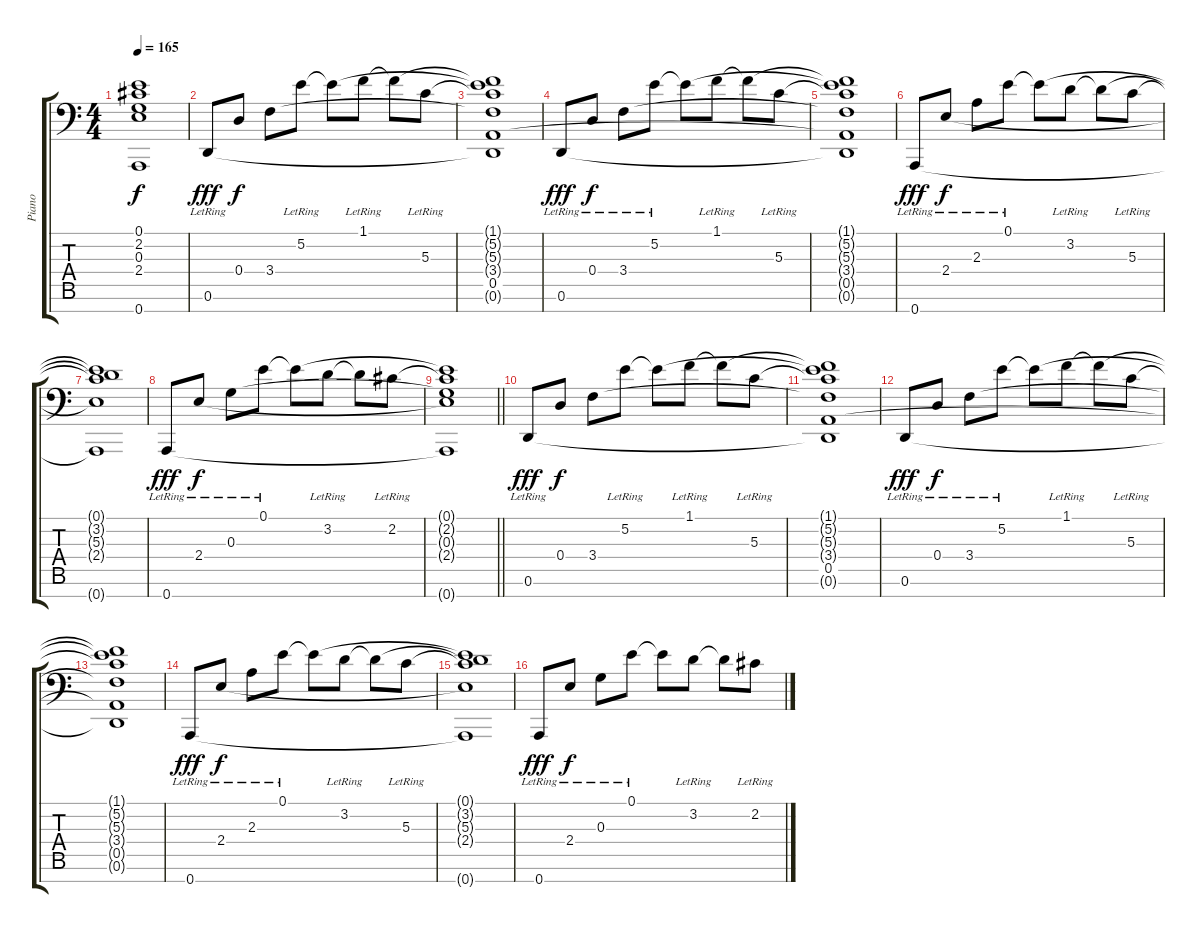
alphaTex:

\track ("Piano" "Piano") {instrument acousticgrandpiano}
\staff {score tabs}
\tuning (E4 B3 G3 D3 A2 D2 A1) {hide}
\ts (4 4)
\tempo 165
\clef f4
\ks c
(0.1{t} 2.2{t} 0.3{t} 2.4{t} 0.7{t}).1{dy f} |
0.6{lr}.8{dy fff} 0.4.8{dy f} 3.4.8 5.2{lr}.8 5.2{t}.8 1.1{lr}.8 1.1{t}.8 5.3{lr}.8 |
(1.1{t} 5.2{t} 5.3{t} 3.4{t} 0.5 0.6{t}).1 |
0.6{lr}.8{dy fff} 0.4{lr}.8{dy f} 3.4{lr}.8 5.2{lr}.8 5.2{t}.8 1.1{lr}.8 1.1{t}.8 5.3{lr}.8 |
(1.1{t} 5.2{t} 5.3{t} 3.4{t} 0.5{t} 0.6{t}).1 |
0.7{lr}.8{dy fff} 2.4{lr}.8{dy f} 2.3{lr}.8 0.1{lr}.8 0.1{t}.8 3.2{lr}.8 3.2{t}.8 5.3{lr}.8 |
(0.1{t} 3.2{t} 5.3{t} 2.4{t} 0.7{t}).1 |
0.7{lr}.8{dy fff} 2.4{lr}.8{dy f} 0.3{lr}.8 0.1{lr}.8 0.1{t}.8 3.2{lr}.8 3.2{t}.8 2.2{lr}.8 |
\barLineRight lightlight
(0.1{t} 2.2{t} 0.3{t} 2.4{t} 0.7{t}).1 |
0.6{lr}.8{dy fff} 0.4.8{dy f} 3.4.8 5.2{lr}.8 5.2{t}.8 1.1{lr}.8 1.1{t}.8 5.3{lr}.8 |
(1.1{t} 5.2{t} 5.3{t} 3.4{t} 0.5 0.6{t}).1 |
0.6{lr}.8{dy fff} 0.4{lr}.8{dy f} 3.4{lr}.8 5.2{lr}.8 5.2{t}.8 1.1{lr}.8 1.1{t}.8 5.3{lr}.8 |
(1.1{t} 5.2{t} 5.3{t} 3.4{t} 0.5{t} 0.6{t}).1 |
0.7{lr}.8{dy fff} 2.4{lr}.8{dy f} 2.3{lr}.8 0.1{lr}.8 0.1{t}.8 3.2{lr}.8 3.2{t}.8 5.3{lr}.8 |
(0.1{t} 3.2{t} 5.3{t} 2.4{t} 0.7{t}).1 |
0.7{lr}.8{dy fff} 2.4{lr}.8{dy f} 0.3{lr}.8 0.1{lr}.8 0.1{t}.8 3.2{lr}.8 3.2{t}.8 2.2{lr}.8
